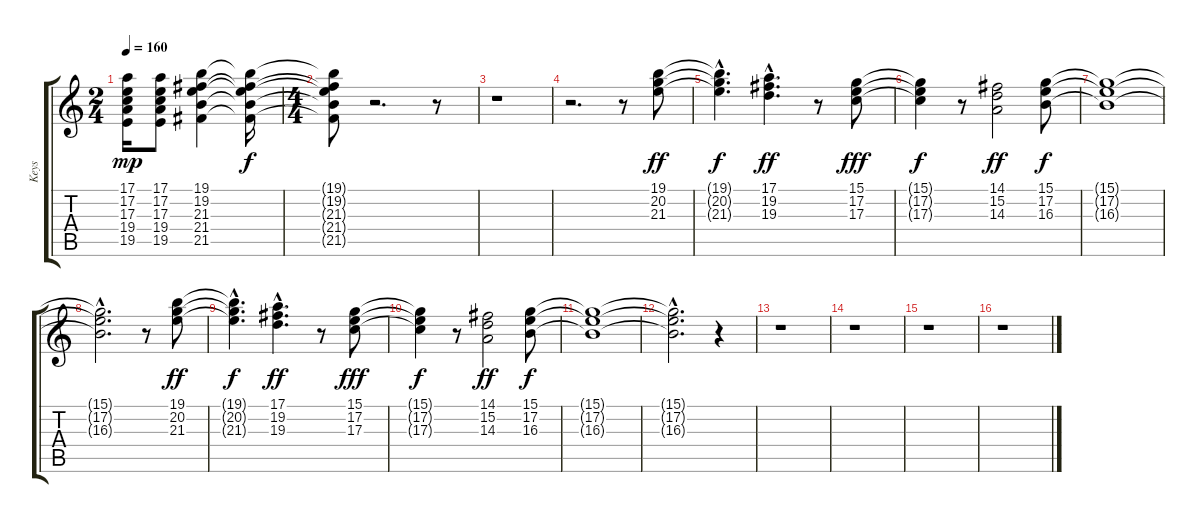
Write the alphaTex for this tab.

\track ("Keys" "Keys") {instrument synthstrings1}
\staff {score tabs}
\tuning (E4 B3 G3 D3 A2 E2) {hide}
\ts (2 4)
\tempo 160
\clef g2
\ks c
(17.1 17.2 17.3 19.4 19.5).16{dy mp} (17.1 17.2 17.3 19.4 19.5).8 (19.1 19.2 21.3 21.4 21.5).4 (19.1{t} 19.2{t} 21.3{t} 21.4{t} 21.5{t}).16{dy f} |
\ts (4 4)
(19.1{t} 19.2{t} 21.3{t} 21.4{t} 21.5{t}).8 r.2{d} r.8 |
r.1 |
r.2{d} r.8 (19.1 20.2 21.3).8{dy ff} |
(19.1{hac t} 20.2{hac t} 21.3{hac t}).4{d dy f} (17.1{hac} 19.2{hac} 19.3{hac}).4{d dy ff} r.8 (15.1 17.2 17.3).8{dy fff} |
(15.1{t} 17.2{t} 17.3{t}).4{dy f} r.8 (14.1 15.2 14.3).2{dy ff} (15.1 17.2 16.3).8{dy f} |
(15.1{t} 17.2{t} 16.3{t}).1 |
(15.1{hac t} 17.2{hac t} 16.3{hac t}).2{d} r.8 (19.1 20.2 21.3).8{dy ff} |
(19.1{hac t} 20.2{hac t} 21.3{hac t}).4{d dy f} (17.1{hac} 19.2{hac} 19.3{hac}).4{d dy ff} r.8 (15.1 17.2 17.3).8{dy fff} |
(15.1{t} 17.2{t} 17.3{t}).4{dy f} r.8 (14.1 15.2 14.3).2{dy ff} (15.1 17.2 16.3).8{dy f} |
(15.1{t} 17.2{t} 16.3{t}).1 |
(15.1{hac t} 17.2{hac t} 16.3{hac t}).2{d} r.4 |
r.1 |
r.1 |
r.1 |
r.1
